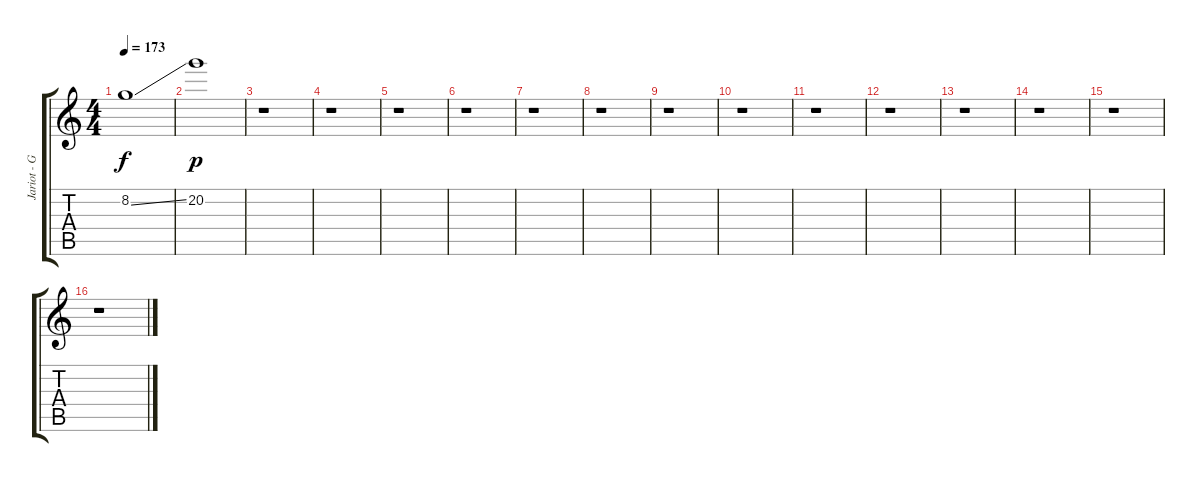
\track ("Jariot - Guitar 1" "Jariot - G") {instrument overdrivenguitar}
\staff {score tabs}
\tuning (E4 B3 G3 D3 A2 E2) {hide}
\ts (4 4)
\tempo 173
\clef g2
\ks c
8.2{ss}.1{dy f} |
20.2.1{dy p} |
r.1 |
r.1 |
r.1 |
r.1 |
r.1 |
r.1 |
r.1 |
r.1 |
r.1 |
r.1 |
r.1 |
r.1 |
r.1 |
r.1
